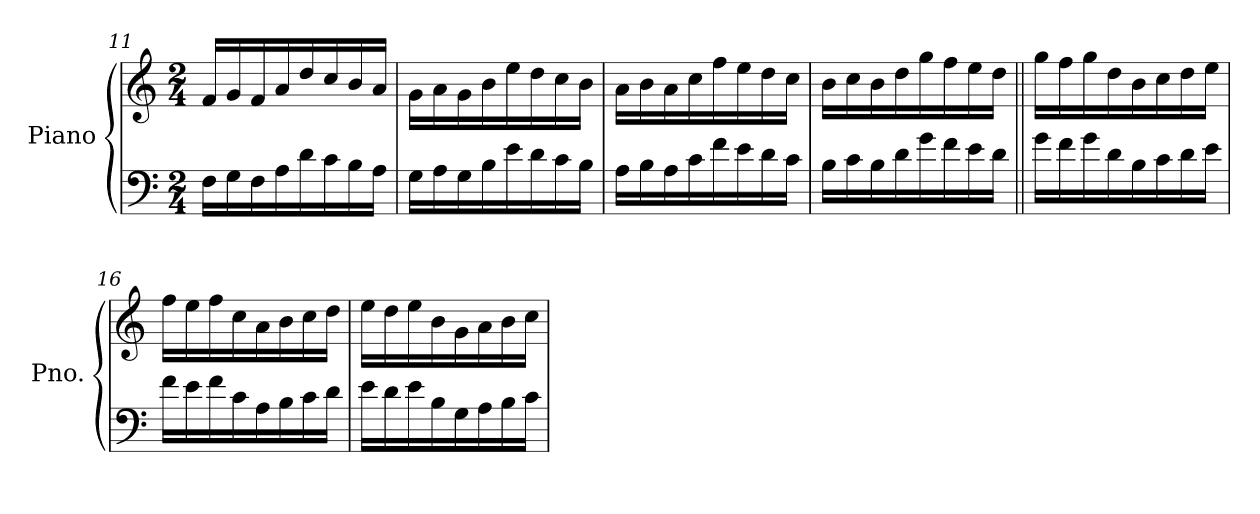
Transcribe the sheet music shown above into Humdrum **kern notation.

**kern	**kern
*part1	*part1
*staff2	*staff1
*I"Piano	*
*I'Pno.	*
*clefF4	*clefG2
*k[]	*k[]
*M2/4	*M2/4
=11	=11
16F\LL	16f/LL
16G\	16g/
16F\	16f/
16A\	16a/
16d\	16dd/
16c\	16cc/
16B\	16b/
16A\JJ	16a/JJ
!!LO:LB:g=z
=12	=12
16G\LL	16g\LL
16A\	16a\
16G\	16g\
16B\	16b\
16e\	16ee\
16d\	16dd\
16c\	16cc\
16B\JJ	16b\JJ
=13	=13
16A\LL	16a\LL
16B\	16b\
16A\	16a\
16c\	16cc\
16f\	16ff\
16e\	16ee\
16d\	16dd\
16c\JJ	16cc\JJ
=14	=14
16B\LL	16b\LL
16c\	16cc\
16B\	16b\
16d\	16dd\
16g\	16gg\
16f\	16ff\
16e\	16ee\
16d\JJ	16dd\JJ
=15||	=15||
16g\LL	16gg\LL
16f\	16ff\
16g\	16gg\
16d\	16dd\
16B\	16b\
16c\	16cc\
16d\	16dd\
16e\JJ	16ee\JJ
=16	=16
16f\LL	16ff\LL
16e\	16ee\
16f\	16ff\
16c\	16cc\
16A\	16a\
16B\	16b\
16c\	16cc\
16d\JJ	16dd\JJ
=17	=17
16e\LL	16ee\LL
16d\	16dd\
16e\	16ee\
16B\	16b\
16G\	16g\
16A\	16a\
16B\	16b\
16c\JJ	16cc\JJ
=	=
*-	*-
